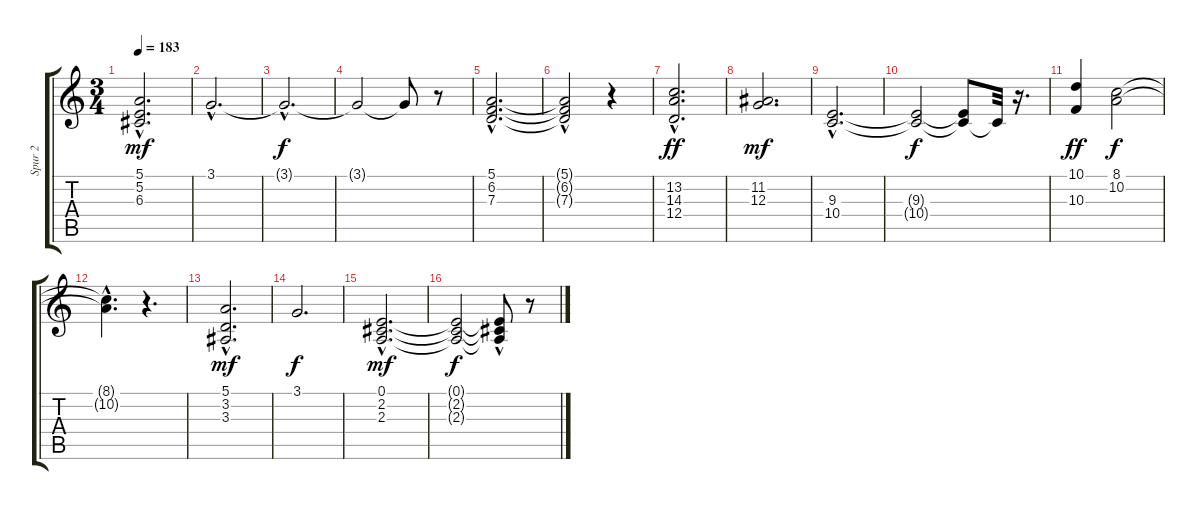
\track ("Spur 2" "Spur 2") {instrument synthstrings1}
\staff {score tabs}
\tuning (E4 B3 G3 D3 A2 E2) {hide}
\ts (3 4)
\tempo 183
\clef g2
\ks c
(5.1{hac} 5.2 6.3).2{d dy mf} |
3.1{hac}.2{d} |
3.1{hac t}.2{d dy f} |
3.1{t}.2 3.1{t}.8 r.8 |
(5.1{hac} 6.2{hac} 7.3{hac}).2{d} |
(5.1{t} 6.2{hac t} 7.3{hac t}).2 r.4 |
(13.2{hac} 14.3 12.4).2{d dy ff} |
(11.2 12.3).2{d dy mf} |
(9.3{hac} 10.4{hac}).2{d} |
(9.3{t} 10.4{t}).2{dy f} (9.3{t} 10.4{t}).8 10.4{t}.32 r.16{d} |
(10.1 10.3).4{dy ff} (8.1 10.2).2{dy f} |
(8.1{hac t} 10.2{hac t}).4{d} r.4{d} |
(5.1{hac} 3.2 3.3).2{d dy mf} |
3.1.2{d dy f} |
(0.1{hac} 2.2{hac} 2.3{hac}).2{d dy mf} |
(0.1{t} 2.2{t} 2.3{t}).2{dy f} (0.1{t} 2.2{hac t} 2.3{t}).8 r.8
